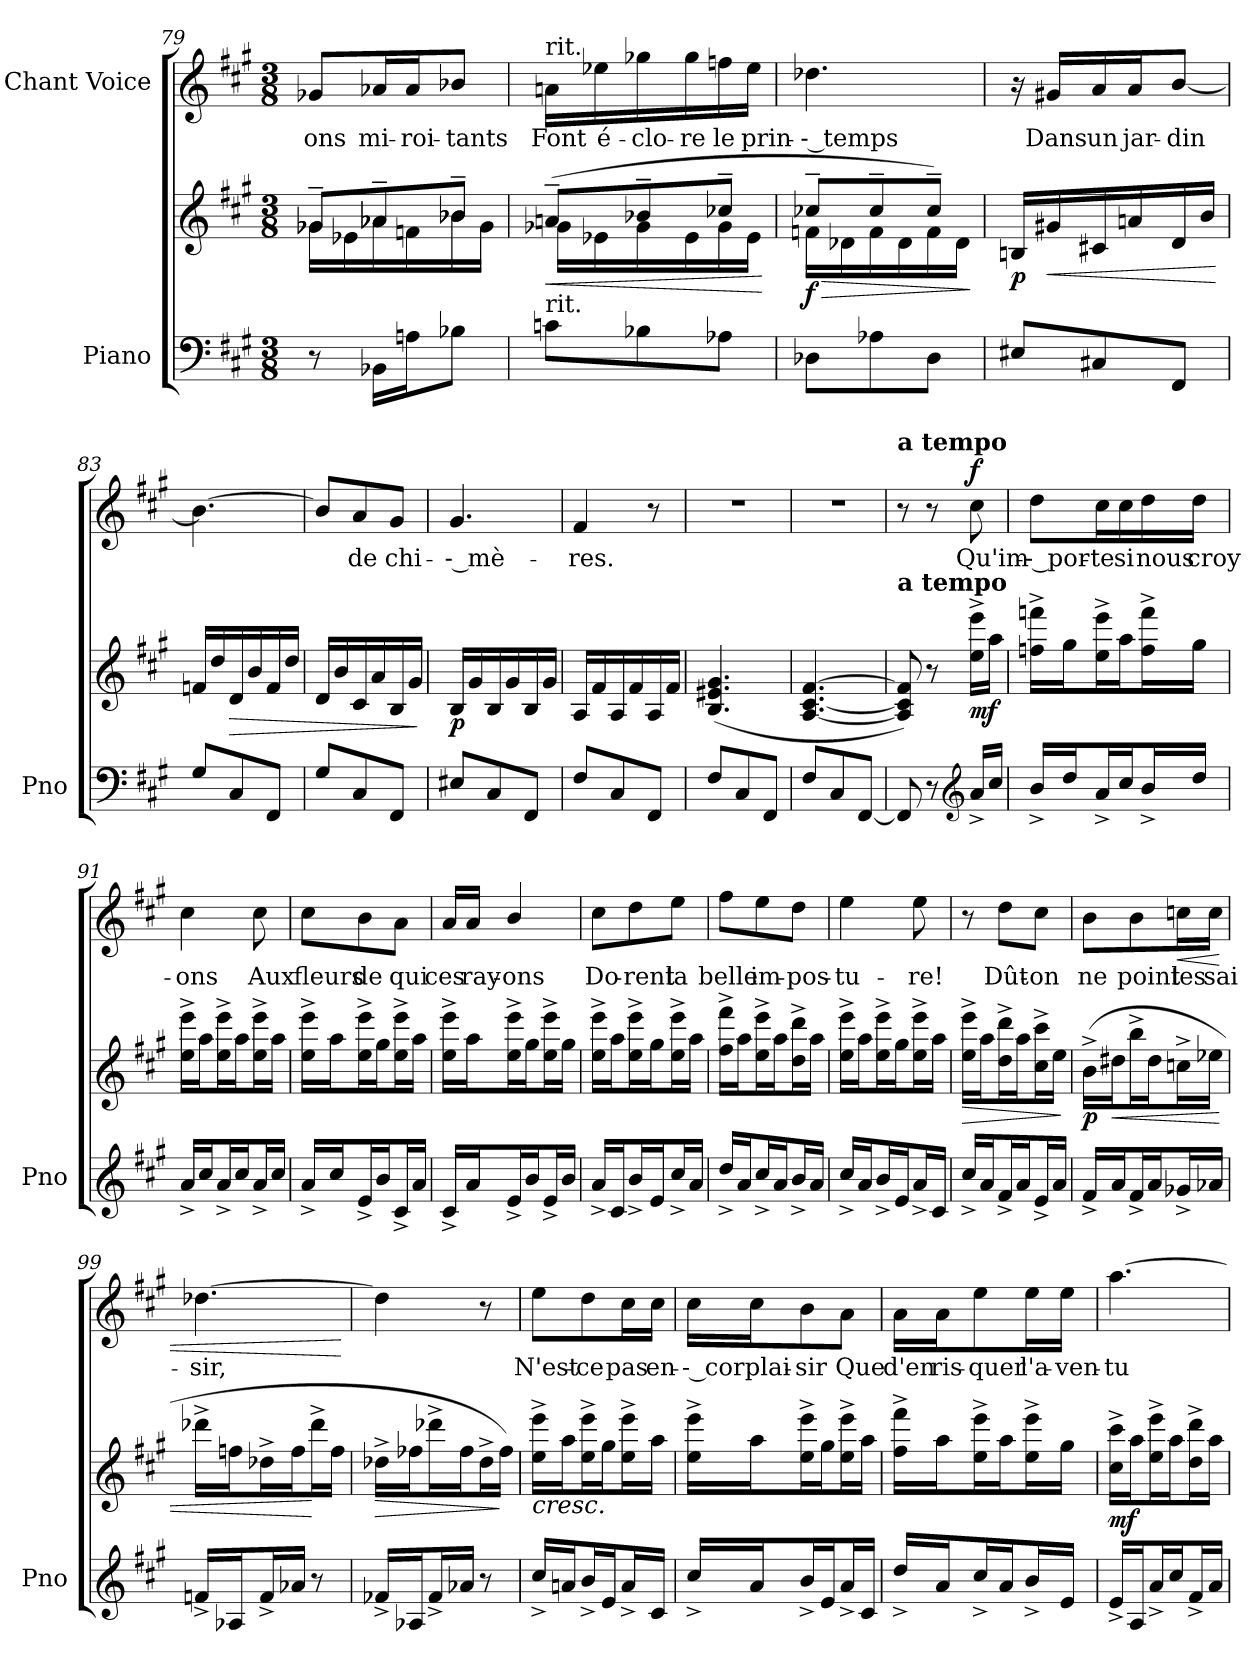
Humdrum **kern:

**kern	**kern	**dynam	**kern	**text	**dynam
*part2	*part2	*part2	*part1	*part1	*part1
*staff3	*staff2	*staff2/3	*staff1	*staff1	*staff1
*I"Piano	*	*	*I"Chant Voice	*	*
*I'Pno	*	*	*	*	*
*clefF4	*clefG2	*	*clefG2	*	*
*k[f#c#g#]	*k[f#c#g#]	*	*k[f#c#g#]	*	*
*M3/8	*M3/8	*	*M3/8	*	*
=79	=79	=79	=79	=79	=79
*	*^	*	*	*	*
!	!	!	!	!	!LO:LY:b	!
8r	8g-X~>/L	16g-\LL	.	8g-X/L	-ons	.
.	.	16e-X\	.	.	.	.
!	!	!	!	!	!LO:LY:b	!
16BB-X\LL	8a-X~/	16a-\	.	16a-X/L	mi-	.
!	!	!	!	!	!LO:LY:b	!
16An\J	.	16fn\	.	16a-/J	-roi-	.
!	!	!	!	!	!LO:LY:b	!
8B-X\J	8b-X~/J	16b-\	.	8b-X/J	-tants	.
.	.	16g-\JJ	.	.	.	.
=80	=80	=80	=80	=80	=80	=80
!	!	!	!	!LO:TX:a:t=rit.	!	!
!	!LO:TX:b:t=rit.	!	!	!	!	!
!	!	!	!LO:HP:b	!	!LO:LY:b	!
8cn\L	(8an~/L	16g-X\LL	<	16an\LL	Font	.
!	!	!	!	!	!LO:LY:b	!
.	.	16e-X\	.	16ee-X\	é-	.
!	!	!	!	!	!LO:LY:b	!
8B-X\	8b-X~/	16g-\	.	16gg-X\	-clo-	.
!	!	!	!	!	!LO:LY:b	!
.	.	16e-\	.	16gg-\	-re	.
!	!	!	!	!	!LO:LY:b	!
8A-X\J	8cc-X~/J	16g-\	.	16ffn\	le	.
!	!	!	!	!	!LO:LY:b	!
.	.	16e-\JJ	.	16ee-\JJ	prin-	.
*	*v	*v	*	*	*	*
.	.	[	.	.	.
!!LO:LB:g=z
=81	=81	=81	=81	=81	=81
!	!	!LO:HP:b	!	!LO:LY:b	!
*	*^	*	*	*	*
!	!	!	!LO:DY:n=1:b	!	!	!
8D-X\L	8cc-X~>/L	16fn\LL	> f	4.dd-X\	-- temps	.
.	.	16d-X\	.	.	.	.
8A-X\	8cc-~/	16f\	.	.	.	.
.	.	16d-\	.	.	.	.
8D-\J	8cc-~/J)	16f\	.	.	.	.
.	.	16d-\JJ	.	.	.	.
*	*v	*v	*	*	*	*
.	.	]	.	.	.
=82	=82	=82	=82	=82	=82
!	!	!LO:DY:b	!	!	!
8E#X/L	16Bn/LL	p	16r	.	.
!	!	!LO:HP:b	!	!LO:LY:b	!
.	16g#X/	<	16g#X/LL	Dans	.
!	!	!	!	!LO:LY:b	!
8C#X/	16c#X/	.	16a/	un	.
!	!	!	!	!LO:LY:b	!
.	16an/	.	16a/J	jar-	.
!	!	!	!	!LO:LY:b	!
8FF#/J	16d/	.	[8b/J	-din	.
.	16b/JJ	.	.	.	.
.	.	[	.	.	.
=83	=83	=83	=83	=83	=83
8G#/L	16fn/LL	.	4.b\_	.	.
.	16dd/	.	.	.	.
!	!	!LO:HP:b	!	!	!
8C#/	16d/	>	.	.	.
.	16b/	.	.	.	.
8FF#/J	16f/	.	.	.	.
.	16dd/JJ	.	.	.	.
=84	=84	=84	=84	=84	=84
8G#/L	16d/LL	.	8b/L]	.	.
.	16b/	.	.	.	.
!	!	!	!	!LO:LY:b	!
8C#/	16c#/	.	8a/	de	.
.	16a/	.	.	.	.
!	!	!	!	!LO:LY:b	!
8FF#/J	16B/	.	8g#/J	chi-	.
.	16g#/JJ	.	.	.	.
.	.	]	.	.	.
!!LO:LB:g=z
=85	=85	=85	=85	=85	=85
!	!	!LO:DY:b	!	!LO:LY:b	!
8E#X/L	16B/LL	p	4.g#/	-- mè-	.
.	16g#/	.	.	.	.
8C#/	16B/	.	.	.	.
.	16g#/	.	.	.	.
8FF#/J	16B/	.	.	.	.
.	16g#/JJ	.	.	.	.
=86	=86	=86	=86	=86	=86
!	!	!	!	!LO:LY:b	!
8F#/L	16A/LL	.	4f#/	-res.	.
.	16f#/	.	.	.	.
8C#/	16A/	.	.	.	.
.	16f#/	.	.	.	.
8FF#/J	16A/	.	8r	.	.
.	16f#/JJ	.	.	.	.
=87	=87	=87	=87	=87	=87
8F#/L	(4.B/ 4.e#X/ 4.g#/	.	4.r	.	.
8C#/	.	.	.	.	.
8FF#/J	.	.	.	.	.
=88	=88	=88	=88	=88	=88
8F#/L	[4.A/ [>4.c#/ [4.f#/	.	4.r	.	.
8C#/	.	.	.	.	.
[8FF#/J	.	.	.	.	.
=89	=89	=89	=89	=89	=89
!	!	!	!LO:TX:a:B:t=a tempo	!	!
!	!LO:TX:a:B:t=a tempo	!	!	!	!
8FF#/]	8A/] 8c#/] 8f#/])	.	8r	.	.
8r	8r	.	8r	.	.
*clefG2	*	*	*	*	*
!	!	!LO:DY:b	!	!LO:LY:b	!LO:DY:a
16a^/LL	16ee\^ 16eee\^LL	mf	8cc#\	Qu'im-	f
16cc#/JJ	16aa\JJ	.	.	.	.
!!LO:LB:g=z
=90	=90	=90	=90	=90	=90
!	!	!	!	!LO:LY:b	!
16b^/LL	16ffn\^ 16fffn\^LL	.	8dd\L	-- por-	.
16dd/J	16gg#\J	.	.	.	.
!	!	!	!	!LO:LY:b	!
16a^/L	16ee\^ 16eee\^L	.	16cc#\L	-te	.
!	!	!	!	!LO:LY:b	!
16cc#/J	16aa\J	.	16cc#\	si	.
!	!	!	!	!LO:LY:b	!
16b^/L	16ff\^ 16fff\^L	.	16dd\	nous	.
!	!	!	!	!LO:LY:b	!
16dd/JJ	16gg#\JJ	.	16dd\JJ	croy-	.
=91	=91	=91	=91	=91	=91
!	!	!	!	!LO:LY:b	!
16a^/LL	16ee\^ 16eee\^LL	.	4cc#\	-ons	.
16cc#/J	16aa\J	.	.	.	.
16a^/L	16ee\^ 16eee\^L	.	.	.	.
16cc#/J	16aa\J	.	.	.	.
!	!	!	!	!LO:LY:b	!
16a^/L	16ee\^ 16eee\^L	.	8cc#\	Aux	.
16cc#/JJ	16aa\JJ	.	.	.	.
=92	=92	=92	=92	=92	=92
!	!	!	!	!LO:LY:b	!
16a^/LL	16ee\^ 16eee\^LL	.	8cc#\L	fleurs	.
16cc#/J	16aa\J	.	.	.	.
!	!	!	!	!LO:LY:b	!
16e^/L	16ee\^ 16eee\^L	.	8b\	de	.
16b/J	16gg#\J	.	.	.	.
!	!	!	!	!LO:LY:b	!
16c#^/L	16ee\^ 16eee\^L	.	8a\J	qui	.
16a/JJ	16aa\JJ	.	.	.	.
=93	=93	=93	=93	=93	=93
!	!	!	!	!LO:LY:b	!
16c#^/LL	16ee\^ 16eee\^LL	.	16a/LL	ces	.
!	!	!	!	!LO:LY:b	!
16a/J	16aa\J	.	16a/JJ	ray-	.
!	!	!	!	!LO:LY:b	!
16e^/L	16ee\^ 16eee\^L	.	4b/	-ons	.
16b/J	16gg#\J	.	.	.	.
16e^/L	16ee\^ 16eee\^L	.	.	.	.
16b/JJ	16gg#\JJ	.	.	.	.
!!LO:PB:g=z
=94	=94	=94	=94	=94	=94
!	!	!	!	!LO:LY:b	!
16a^/LL	16ee\^ 16eee\^LL	.	8cc#\L	Do-	.
16c#/J	16aa\J	.	.	.	.
!	!	!	!	!LO:LY:b	!
16b^/L	16ee\^ 16eee\^L	.	8dd\	-rent	.
16e/J	16gg#\J	.	.	.	.
!	!	!	!	!LO:LY:b	!
16cc#^/L	16ee\^ 16eee\^L	.	8ee\J	la	.
16a/JJ	16aa\JJ	.	.	.	.
=95	=95	=95	=95	=95	=95
!	!	!	!	!LO:LY:b	!
16dd^/LL	16ff#\^ 16fff#\^LL	.	8ff#\L	belle	.
16a/J	16aa\J	.	.	.	.
!	!	!	!	!LO:LY:b	!
16cc#^/L	16ee\^ 16eee\^L	.	8ee\	im-	.
16a/J	16aa\J	.	.	.	.
!	!	!	!	!LO:LY:b	!
16b^/L	16dd\^ 16ddd\^L	.	8dd\J	-pos-	.
16a/JJ	16aa\JJ	.	.	.	.
=96	=96	=96	=96	=96	=96
!	!	!	!	!LO:LY:b	!
16cc#^/LL	16ee\^ 16eee\^LL	.	4ee\	-tu-	.
16a/J	16aa\J	.	.	.	.
16b^/L	16ee\^ 16eee\^L	.	.	.	.
16e/J	16gg#\J	.	.	.	.
!	!	!	!	!LO:LY:b	!
16a^/L	16ee\^ 16eee\^L	.	8ee\	-re!	.
16c#/JJ	16aa\JJ	.	.	.	.
=97	=97	=97	=97	=97	=97
!	!	!LO:HP:b	!	!	!
16cc#^/LL	16ee\^ 16eee\^LL	>	8r	.	.
16a/J	16aa\J	.	.	.	.
!	!	!	!	!LO:LY:b	!
16f#^/L	16dd\^ 16ddd\^L	.	8dd\L	Dût-	.
16a/J	16aa\J	.	.	.	.
!	!	!	!	!LO:LY:b	!
16e^/L	16cc#\^ 16ccc#\^L	.	8cc#\J	-on	.
16a/JJ	16ee\JJ	.	.	.	.
.	.	]	.	.	.
!!LO:LB:g=z
=98	=98	=98	=98	=98	=98
!	!	!LO:DY:b	!	!LO:LY:b	!
16f#^/LL	(16b^\LL	p	8b\L	ne	.
!	!	!LO:HP:b	!	!	!
16a/J	16dd#X\J	<	.	.	.
!	!	!	!	!LO:LY:b	!
16f#^/L	16bb^\L	.	8b\	point	.
16a/J	16dd#\J	.	.	.	.
!	!	!	!	!LO:LY:b	!LO:HP:b
16g-X^/L	16ccn^\L	.	16ccn\L	les	<
!	!	!	!	!LO:LY:b	!
16a-X/JJ	16ee-X\JJ	.	16cc\JJ	sai-	.
=99	=99	=99	=99	=99	=99
!	!	!	!	!LO:LY:b	!
16fn^/LL	16ddd-X^\LL	.	[4.dd-X\	-sir,	.
16A-X/J	16ffn\J	.	.	.	.
16f^/L	16dd-X^\L	.	.	.	.
16a-X/JJ	16ff\J	.	.	.	.
8r	16ddd-^\L	[	.	.	.
.	16ff\JJ	.	.	.	.
.	.	.	.	.	[
=100	=100	=100	=100	=100	=100
!	!	!LO:HP:b	!	!	!
16f-X^/LL	16dd-X^\LL	>	4dd-\]	.	.
16A-X/J	16ff-X\J	.	.	.	.
16f-^/L	16ddd-X^\L	.	.	.	.
16a-X/JJ	16ff-\J	.	.	.	.
8r	16dd-^\L	.	8r	.	.
.	16ff-\JJ)	]	.	.	.
=101	=101	=101	=101	=101	=101
!	!LO:TX:b:i:t=cresc.	!	!	!	!
!	!	!	!	!LO:LY:b	!
16cc#^/LL	16ee\^ 16eee\^LL	.	8ee\L	N'est-	.
16an/J	16aa\J	.	.	.	.
!	!	!	!	!LO:LY:b	!
16b^/L	16ee\^ 16eee\^L	.	8dd\	-ce	.
16e/J	16gg#\J	.	.	.	.
!	!	!	!	!LO:LY:b	!
16a^/L	16ee\^ 16eee\^L	.	16cc#\L	pas	.
!	!	!	!	!LO:LY:b	!
16c#/JJ	16aa\JJ	.	16cc#\JJ	en-	.
!!LO:LB:g=z
=102	=102	=102	=102	=102	=102
!	!	!	!	!LO:LY:b	!
16cc#^/LL	16ee\^ 16eee\^LL	.	16cc#\LL	-- cor	.
!	!	!	!	!LO:LY:b	!
16a/J	16aa\J	.	16cc#\J	plai-	.
!	!	!	!	!LO:LY:b	!
16b^/L	16ee\^ 16eee\^L	.	8b\	-sir	.
16e/J	16gg#\J	.	.	.	.
!	!	!	!	!LO:LY:b	!
16a^/L	16ee\^ 16eee\^L	.	8a\J	Que	.
16c#/JJ	16aa\JJ	.	.	.	.
=103	=103	=103	=103	=103	=103
!	!	!	!	!LO:LY:b	!
16dd^/LL	16ff#\^ 16fff#\^LL	.	16a\LL	d'en	.
!	!	!	!	!LO:LY:b	!
16a/J	16aa\J	.	16a\J	ris-	.
!	!	!	!	!LO:LY:b	!
16cc#^/L	16ee\^ 16eee\^L	.	8ee\	-quer	.
16a/J	16aa\J	.	.	.	.
!	!	!	!	!LO:LY:b	!
16b^/L	16ee\^ 16eee\^L	.	16ee\L	l'a-	.
!	!	!	!	!LO:LY:b	!
16e/JJ	16gg#\JJ	.	16ee\JJ	-ven-	.
=104	=104	=104	=104	=104	=104
!	!	!LO:DY:b	!	!LO:LY:b	!
16e^/LL	16cc#\^ 16ccc#\^LL	mf	[4.aa\	-tu-	.
16A/J	16aa\J	.	.	.	.
16a^/L	16ee\^ 16eee\^L	.	.	.	.
16cc#/J	16aa\J	.	.	.	.
16f#^/L	16dd\^ 16ddd\^L	.	.	.	.
16a/JJ	16aa\JJ	.	.	.	.
=	=	=	=	=	=
*-	*-	*-	*-	*-	*-
